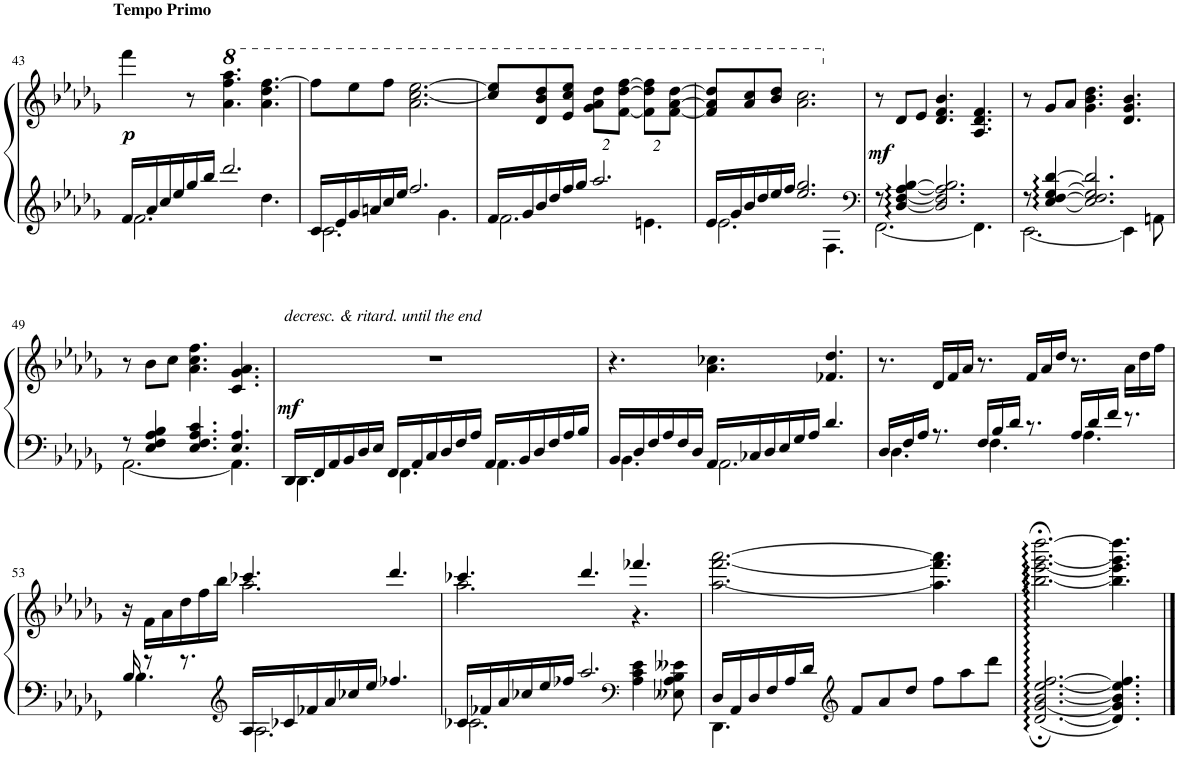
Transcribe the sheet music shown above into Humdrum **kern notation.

**kern	**kern	**dynam
*part1	*part1	*part1
*staff2	*staff1	*staff1/2
*I"Piano	*	*
*I'Pno.	*	*
!!LO:PB:g=z
*clefG2	*clefG2	*
*k[b-e-a-d-g-]	*k[b-e-a-d-g-]	*
*M9/8	*M9/8	*
=43	=43	=43
*^	*	*
!	!	!LO:TX:a:B:t=Tempo Primo	!
!	!	!	!LO:DY:b
16f/LL	2.f\	4fff\	p
16a-/	.	.	.
16cc/	.	.	.
16ee-/	.	.	.
16gg-/	.	8r	.
16bb-/JJ	.	.	.
*	*	*8va	*
2.ddd-/	.	4.aa-\ 4.fff\ 4.aaa-\	.
.	4.dd-\	4.aa-\ 4.ddd-\ [4.fff\	.
=44	=44	=44	=44
16c/LL	2.c\	8fff\L]	.
16e-/	.	.	.
16g-/	.	8eee-\	.
16an/	.	.	.
16cc/	.	8fff\J	.
16ee-/JJ	.	.	.
2.ff/	.	2.aa-\ [2.ccc\ [2.eee-\	.
.	4.g-\	.	.
=45	=45	=45	=45
16f/LL	2.f\	8ccc/] 8eee-/]L	.
16g-/	.	.	.
16b-/	.	8dd-/ 8bb-/ 8ddd-/	.
16dd-/	.	.	.
16ff/	.	8ee-/ 8ccc/ 8eee-/J	.
16gg-/JJ	.	.	.
2.aa-/	.	16%3gg-\ 16%3aa-\ 16%3ddd-\L	.
.	.	[4.ff\ [4.ddd-\ [4.fff\	.
.	4.en\	.	.
.	.	[16%3ff\ [16%3aa-\ [16%3ddd-\J	.
=46	=46	=46	=46
16e-/LL	2.e-\	8ff/] 8aa-/] 8ddd-/]L	.
16g-/	.	.	.
16b-/	.	8aa-/ 8ccc/	.
16dd-/	.	.	.
16ee-/	.	8bb-/ 8ddd-/J	.
16ff/JJ	.	.	.
2.ee-/ 2.gg-/	.	2.aa-\ 2.ccc\	.
.	4.F\	.	.
=47	=47	=47	=47
*clefF4	*	*	*
*	*	*X8va	*
!	!	!	!LO:DY:b
8r	[2.FF\	8r	mf
[<4D-/ [<4F/ [<4A-/ [4B-/	.	8d-/L	.
.	.	8e-/J	.
2.D-/] 2.F/] 2.A-/] 2.B-/]	.	4.d-/ 4.f/ 4.b-/	.
.	4.FF\]	4.A-/ 4.d-/ 4.f/	.
=48	=48	=48	=48
8r	[2.EE-\	8r	.
[<4E-/ [>4F/ [>4G-/ [4d-/	.	8g-/L	.
.	.	8a-/J	.
2.E-/] 2.F/] 2.G-/] 2.d-/]	.	4.g-\ 4.b-\ 4.dd-\	.
.	4EE-\]	4.d-/ 4.g-/ 4.b-/	.
.	8AAn\	.	.
!!LO:LB:g=z
=49	=49	=49	=49
8r	[2.AA-\	8r	.
4E-/ 4F/ 4A-/ 4B-/	.	8b-\L	.
.	.	8cc\J	.
4.E-/ 4.F/ 4.A-/ 4.c/	.	4.a-\ 4.cc\ 4.ff\	.
4.E-/ 4.A-/	4.AA-\]	4.c/ 4.g-/ 4.a-/	.
=50	=50	=50	=50
!	!	!LO:TX:a:i:t=decresc. & ritard. until the end	!
!	!	!	!LO:DY:b
16DD-/LL	4.DD-\	8%9r	mf
16FF/	.	.	.
16AA-/	.	.	.
16BB-/	.	.	.
16D-/	.	.	.
16E-/JJ	.	.	.
16FF/LL	4.FF\	.	.
16AA-/	.	.	.
16C/	.	.	.
16D-/	.	.	.
16F/	.	.	.
16A-/JJ	.	.	.
16AA-/LL	4.AA-\	.	.
16BB-/	.	.	.
16D-/	.	.	.
16F/	.	.	.
16A-/	.	.	.
16B-/JJ	.	.	.
=51	=51	=51	=51
16BB-/LL	4.BB-\	4.r	.
16D-/	.	.	.
16F/	.	.	.
16A-/	.	.	.
16F/	.	.	.
16D-/JJ	.	.	.
16AA-/LL	2.AA-\	4.a-\ 4.cc-X\	.
16C-X/	.	.	.
16D-/	.	.	.
16E-/	.	.	.
16G-/	.	.	.
16A-/JJ	.	.	.
4.d-/	.	4.f-X/ 4.dd-/	.
=52	=52	=52	=52
16D-/LL	4.D-\	8.r	.
16F/	.	.	.
16A-/JJ	.	.	.
8.r	.	16d-/LL	.
.	.	16f/	.
.	.	16a-/JJ	.
16F/LL	4.F\	8.r	.
16B-/	.	.	.
16d-/JJ	.	.	.
8.r	.	16f/LL	.
.	.	16a-/	.
.	.	16dd-/JJ	.
16A-/LL	4.A-\	8.r	.
16d-/	.	.	.
16f/JJ	.	.	.
8.r	.	16a-\LL	.
.	.	16dd-\	.
.	.	16ff\JJ	.
!!LO:LB:g=z
=53	=53	=53	=53
*	*	*^	*
16B-/	4.B-\	16r	4.ryy	.
8r	.	16f\LL	.	.
.	.	16a-\	.	.
8.r	.	16dd-\	.	.
.	.	16ff\	.	.
.	.	16bb-\JJ	.	.
*clefG2	*	*	*	*
16A-/LL	2.A-\	4.ccc-X/	2.aa-\	.
16c-X/	.	.	.	.
16f-X/	.	.	.	.
16a-/	.	.	.	.
16cc-X/	.	.	.	.
16ee-/JJ	.	.	.	.
4.ff-X/	.	4.ddd-/	.	.
=54	=54	=54	=54	=54
16c-X/LL	2.c-\	4.ccc-X/	2.aa-\	.
16f-X/	.	.	.	.
16a-/	.	.	.	.
16cc-X/	.	.	.	.
16ee-/	.	.	.	.
16ff-X/JJ	.	.	.	.
2.aa-/	.	4.ddd-/	.	.
*clefF4	*	*	*	*
.	4A-\ 4c-\ 4e-\	4.fff-X/	4.r	.
.	8E--X\ 8A-\ 8B-\ 8e--X\	.	.	.
*	*	*v	*v	*
=55	=55	=55	=55
16D-/LL	4.DD-\	[<2.aa-\ [<2.fff\ [2.aaa-\	.
16AA-/	.	.	.
16D-/	.	.	.
16F/	.	.	.
16A-/	.	.	.
16d-/JJ	.	.	.
*clefG2	*	*	*
8f/L	2.ryy	.	.
8a-/	.	.	.
8dd-/J	.	.	.
8ff\L	.	4.aa-\] 4.fff\] 4.aaa-\]	.
8aa-\	.	.	.
8ddd-\J	.	.	.
*v	*v	*	*
=56	=56	=56
[2.d-/; [2.g-/; [<2.b-/; [<2.ee-/; [2.ff/;	[2.bb-\;< [<2.eee-\;< [<2.ggg-\;< [2.dddd-\;<	.
4.d-/] 4.g-/] 4.b-/] 4.ee-/] 4.ff/]	4.bb-\] 4.eee-\] 4.ggg-\] 4.dddd-\]	.
==	==	==
*-	*-	*-
